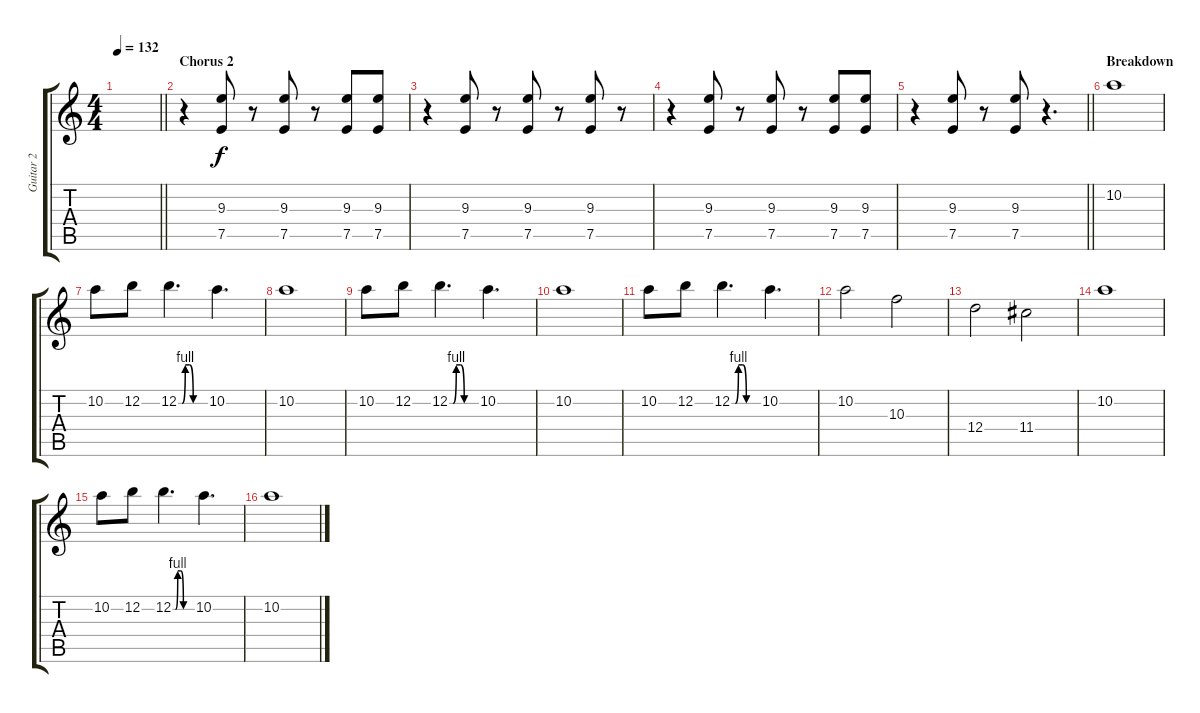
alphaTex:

\track ("Guitar 2" "Guitar 2") {instrument electricguitarclean}
\staff {score tabs}
\tuning (E4 B3 G3 D3 A2 D2) {hide}
\ts (4 4)
\tempo 132
\clef g2
\barLineRight lightlight
\ks c
|
\section ("" "Chorus 2")
r.4 (9.3 7.5).8{instrument distortionguitar} r.8 (9.3 7.5).8 r.8 (9.3 7.5).8 (9.3 7.5).8 |
r.4 (9.3 7.5).8 r.8 (9.3 7.5).8 r.8 (9.3 7.5).8 r.8 |
r.4 (9.3 7.5).8 r.8 (9.3 7.5).8 r.8 (9.3 7.5).8 (9.3 7.5).8 |
\barLineRight lightlight
r.4 (9.3 7.5).8 r.8 (9.3 7.5).8 r.4{d} |
\section ("" "Breakdown")
10.2.1 |
10.2.8 12.2.8 12.2{be (custom 0 0 8 0 15 4 25 4 33 0 60 0)}.4{d} 10.2.4{d} |
10.2.1 |
10.2.8 12.2.8 12.2{be (custom 0 0 8 0 15 4 25 4 33 0 60 0)}.4{d} 10.2.4{d} |
10.2.1 |
10.2.8 12.2.8 12.2{be (custom 0 0 8 0 15 4 25 4 33 0 60 0)}.4{d} 10.2.4{d} |
10.2.2 10.3.2 |
12.4.2 11.4.2 |
10.2.1 |
10.2.8 12.2.8 12.2{be (custom 0 0 8 0 15 4 25 4 33 0 60 0)}.4{d} 10.2.4{d} |
10.2.1
